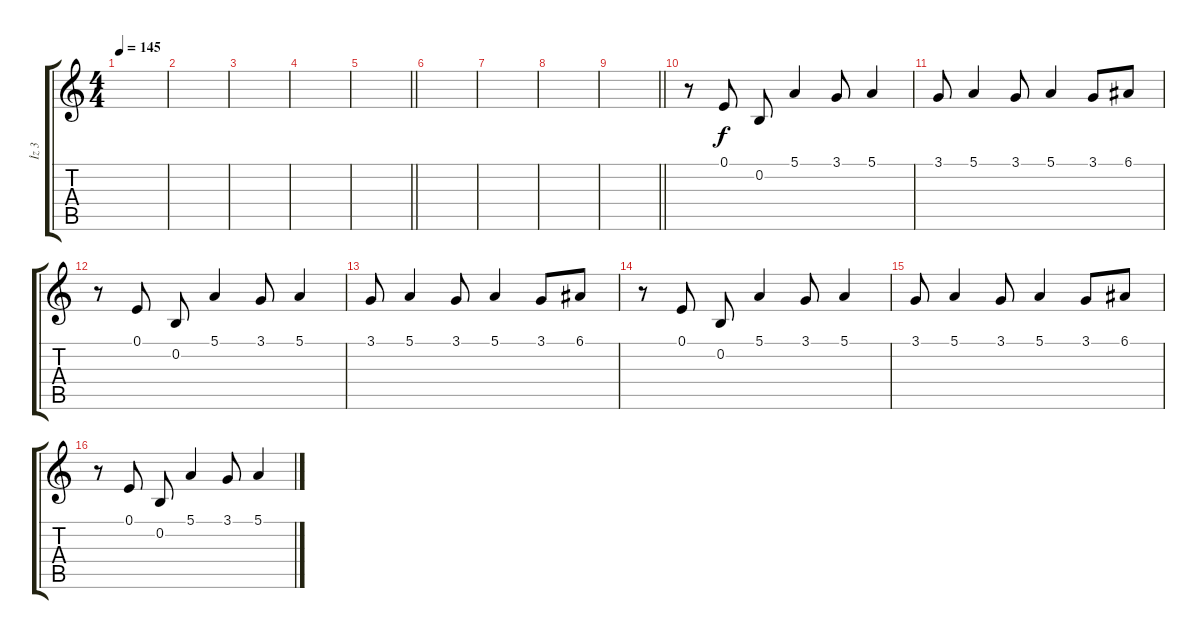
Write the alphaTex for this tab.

\track ("İz 3" "İz 3") {instrument fx6goblins}
\staff {score tabs}
\tuning (E4 B3 G3 D3 A2 E2) {hide}
\ts (4 4)
\tempo 145
\clef g2
\ks c
|
|
|
|
\barLineRight lightlight
|
|
|
|
\barLineRight lightlight
|
r.8 0.1.8 0.2.8 5.1.4 3.1.8 5.1.4 |
3.1.8 5.1.4 3.1.8 5.1.4 3.1.8{beam merge} 6.1.8 |
r.8 0.1.8 0.2.8 5.1.4 3.1.8 5.1.4 |
3.1.8 5.1.4 3.1.8 5.1.4 3.1.8{beam merge} 6.1.8 |
r.8 0.1.8 0.2.8 5.1.4 3.1.8 5.1.4 |
3.1.8 5.1.4 3.1.8 5.1.4 3.1.8{beam merge} 6.1.8 |
r.8 0.1.8 0.2.8 5.1.4 3.1.8 5.1.4
